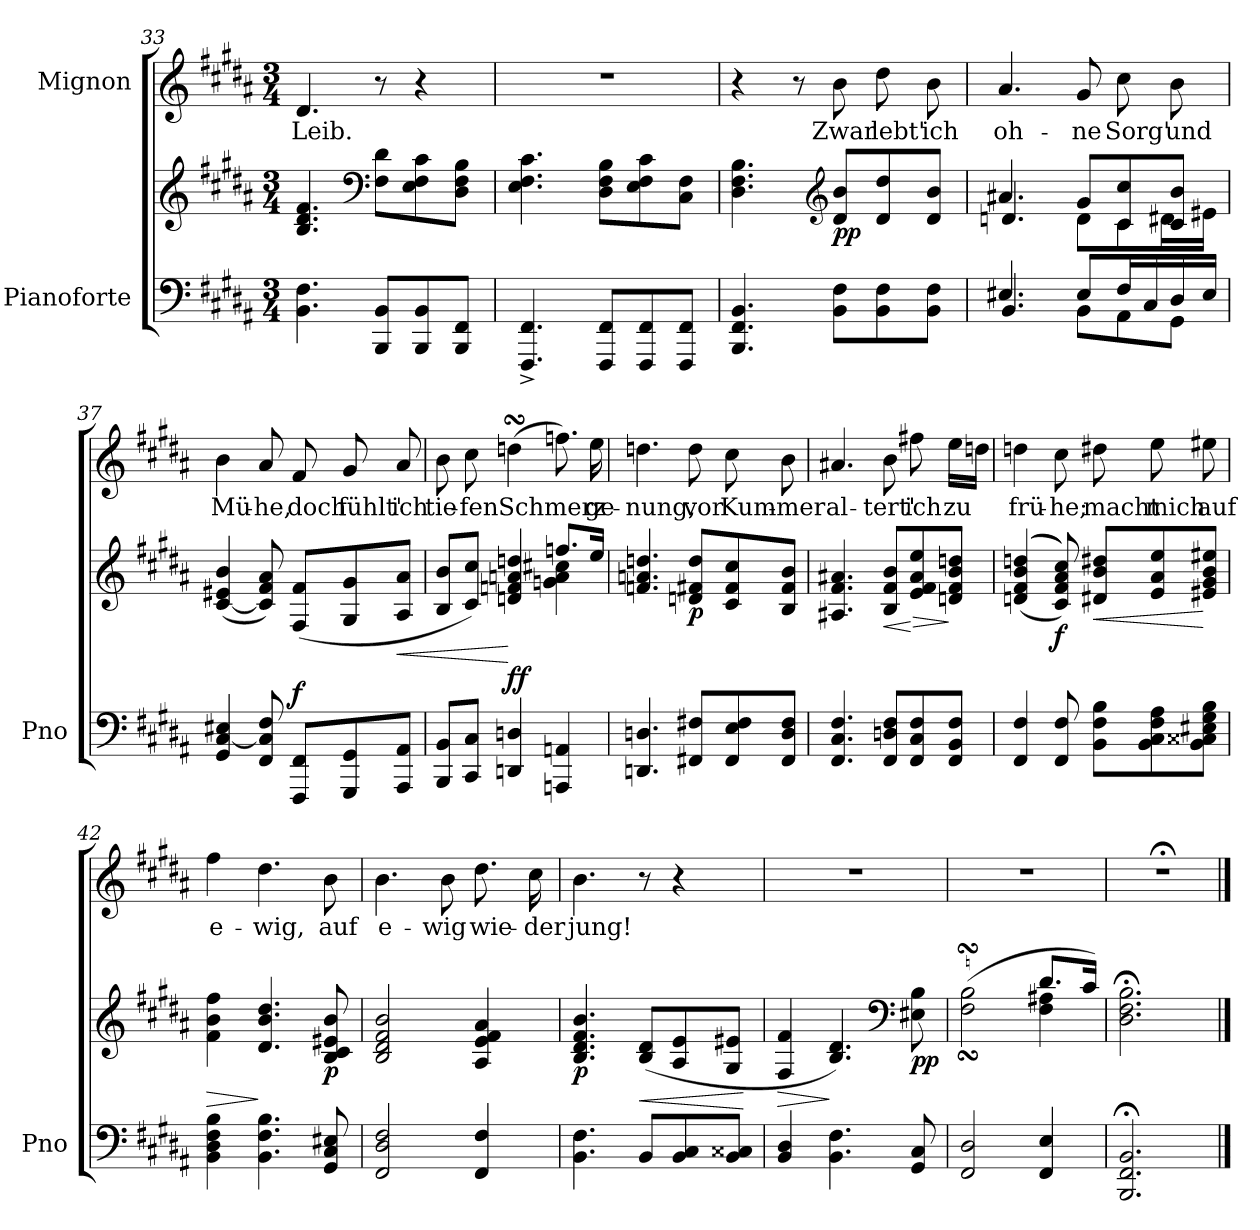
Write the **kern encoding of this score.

**kern	**kern	**dynam	**kern	**text
*part2	*part2	*part2	*part1	*part1
*staff3	*staff2	*staff2/3	*staff1	*staff1
*I"Pianoforte	*	*	*I"Mignon	*
*I'Pno	*	*	*	*
*clefF4	*clefG2	*	*clefG2	*
*k[f#c#g#d#a#]	*k[f#c#g#d#a#]	*	*k[f#c#g#d#a#]	*
*M3/4	*M3/4	*	*M3/4	*
=33	=33	=33	=33	=33
!	!	!	!	!LO:LY:b
4.BB\ 4.F#\	4.B/ 4.d#/ 4.f#/	.	4.d#/	Leib.
*	*clefF4	*	*	*
8BBB/ 8BB/L	8F#\ 8d#\L	.	8r	.
8BBB/ 8BB/	8E\ 8F#\ 8c#\	.	4r	.
8BBB/ 8FF#/J	8D#\ 8F#\ 8B\J	.	.	.
=34	=34	=34	=34	=34
4.FFF#/^ 4.FF#/^	4.E\ 4.F#\ 4.c#\	.	2.r	.
8FFF#/ 8FF#/L	8D#\ 8F#\ 8B\L	.	.	.
8FFF#/ 8FF#/	8E\ 8F#\ 8c#\	.	.	.
8FFF#/ 8FF#/J	8C#\ 8F#\J	.	.	.
=35	=35	=35	=35	=35
4.BBB/ 4.FF#/ 4.BB/	4.D#\ 4.F#\ 4.B\	.	4r	.
.	.	.	8r	.
*	*clefG2	*	*	*
!	!	!LO:DY:b	!	!LO:LY:b
8BB\ 8F#\L	8d#/ 8b/L	pp	8b\	Zwar
!	!	!	!	!LO:LY:b
8BB\ 8F#\	8d#/ 8dd#/	.	8dd#\	lebt'
!	!	!	!	!LO:LY:b
8BB\ 8F#\J	8d#/ 8b/J	.	8b\	ich
=36	=36	=36	=36	=36
*^	*^	*	*	*
!	!	!	!	!	!	!LO:LY:b
4.E#X/	4.BB/	4.a#X/	4.dn/	.	4.a#/	oh-
!	!	!	!	!	!	!LO:LY:b
8E#/L	8BB\L	8g#/L	8d\L	.	8g#/	-ne
!	!	!	!	!	!	!LO:LY:b
16F#/L	8AA#\	8c#/ 8cc#/	8c#\	.	8cc#\	Sorg'
16C#/	.	.	.	.	.	.
!	!	!	!	!	!	!LO:LY:b
16D#/	8GG#\J	8c#/ 8b/J	16d#X\L	.	8b\	und
16E#/JJ	.	.	16e#X\JJ	.	.	.
*v	*v	*	*	*	*	*
!!LO:LB:g=z
=37	=37	=37	=37	=37	=37
!	!	!	!	!	!LO:LY:b
*	*v	*v	*	*	*
4GG#/ [4C#/ 4E#X/	(>[4c#/ 4e#X/ 4b/	.	4b\	Mü-
!	!	!	!	!LO:LY:b
8FF#/ 8C#/] 8F#/	8c#/] 8f#/ 8a#/)	.	8a#/	-he,
!	!	!LO:DY:a=2	!	!LO:LY:b
8FFF#/ 8FF#/L	(<8F#/ 8f#/L	f	8f#/	doch
!	!	!	!	!LO:LY:b
8GGG#/ 8GG#/	8G#/ 8g#/	.	8g#/	fühlt'
!	!	!LO:HP:b	!	!LO:LY:b
8AAA#/ 8AA#/J	8A#/ 8a#/J	<	8a#/	ich
=38	=38	=38	=38	=38
*	*^	*	*	*
!	!	!	!	!	!LO:LY:b
8BBB/ 8BB/L	8B/ 8b/L	2ryy	.	8b\	tie-
!	!	!	!	!	!LO:LY:b
8CC#/ 8C#/J	8c#/ 8cc#/J)	.	.	8cc#\	-fen
!	!	!	!LO:DY:n=1:a=2	!	!LO:LY:b
4DDn/ 4Dn/	4dn/ 4fn/ 4an/ 4ddn/	.	[ ff	(>4ddnsSSs\	Schmerz
4AAAn/ 4AAn/	8.ffn/L	4gn\ 4a\ 4cc#X\	.	8.ffn\)	.
!	!	!	!	!	!LO:LY:b
.	16ee/Jk	.	.	16ee\	ge-
*	*v	*v	*	*	*
=39	=39	=39	=39	=39
!	!	!	!	!LO:LY:b
4.DDn/ 4.Dn/	4.fn/ 4.an/ 4.ddn/	.	4.ddn\	-nung,
!	!	!LO:DY:b	!	!LO:LY:b
8FF#X/ 8F#X/L	8dn/ 8f#X/ 8dd/L	p	8dd\	vor
!	!	!	!	!LO:LY:b
8FF#/ 8E/ 8F#/	8c#/ 8f#/ 8cc#/	.	8cc#\	Kum-
!	!	!	!	!LO:LY:b
8FF#/ 8D/ 8F#/J	8B/ 8f#/ 8b/J	.	8b\	-mer
=40	=40	=40	=40	=40
!	!	!	!	!LO:LY:b
4.FF#/ 4.C#/ 4.F#/	4.A#X/ 4.f#/ 4.a#X/	.	4.a#X/	al-
!	!	!LO:HP:b	!	!LO:LY:b
8FF#/ 8Dn/ 8F#/L	8B/ 8f#/ 8b/L	<	8b\	-tert'
!	!	!LO:HP:n=1:b	!	!LO:LY:b
8FF#/ 8C#/ 8F#/	8e/ 8f#/ 8a#/ 8ee/	[ >	8ff#X\	ich
!	!	!	!	!LO:LY:b
8FF#/ 8BB/ 8F#/J	8dn/ 8f#/ 8b/ 8ddn/J	]	16ee\LL	zu
.	.	.	16ddn\JJ	.
!!LO:LB:g=z
=41	=41	=41	=41	=41
!	!	!	!	!LO:LY:b
4FF#/ 4F#/	(>(>(<4dn/ 4f#/ 4b/ 4ddn/	.	4ddn\	frü-
!	!	!LO:DY:b	!	!LO:LY:b
8FF#/ 8F#/	8c#/ 8f#/ 8a#/ 8cc#/)))	f	8cc#\	-he;
!	!	!LO:HP:b	!	!LO:LY:b
8BB\ 8F#\ 8B\L	8d#X/ 8b/ 8dd#X/L	<	8dd#X\	macht
!	!	!	!	!LO:LY:b
8BB\ 8C#\ 8F#\ 8A#\	8e/ 8a#/ 8ee/	.	8ee\	mich
!	!	!	!	!LO:LY:b
8BB\ 8C##X\ 8E#X\ 8G#\ 8B\J	8e#X/ 8g#/ 8b/ 8ee#X/J	[	8ee#X\	auf
=42	=42	=42	=42	=42
!	!	!LO:HP:b	!	!LO:LY:b
4BB\ 4D#\ 4F#\ 4B\	4f#\ 4b\ 4ff#\	>	4ff#\	e-
!	!	!	!	!LO:LY:b
4.BB\ 4.F#\ 4.B\	4.d#/ 4.b/ 4.dd#/	]	4.dd#\	-wig,
!	!	!LO:DY:b	!	!LO:LY:b
8GG#/ 8C#/ 8E#X/	8B/ 8c#/ 8e#X/ 8b/	p	8b\	auf
=43	=43	=43	=43	=43
!	!	!	!	!LO:LY:b
2FF#/ 2D#/ 2F#/	2B/ 2d#/ 2f#/ 2b/	.	4.b\	e-
!	!	!	!	!LO:LY:b
.	.	.	8b\	-wig
!	!	!	!	!LO:LY:b
4FF#/ 4F#/	4A#/ 4e/ 4f#/ 4a#/	.	8.dd#\	wie-
!	!	!	!	!LO:LY:b
.	.	.	16cc#\	-der
=44	=44	=44	=44	=44
!	!	!LO:DY:b	!	!LO:LY:b
4.BB\ 4.F#\	4.B/ 4.d#/ 4.f#/ 4.b/	p	4.b\	jung!
!	!	!LO:HP:b	!	!
8BB/L	(>8B/ 8d#/L	<	8r	.
8BB/ 8C#/	8A#/ 8e/	.	4r	.
8BB/ 8C##X/J	8G#/ 8e#X/J	.	.	.
.	.	[	.	.
=45	=45	=45	=45	=45
!	!	!LO:HP:b	!	!
4BB/ 4D#/	4F#/ 4f#/	>	2.r	.
4.BB\ 4.F#\	4.B/ 4.d#/)	]	.	.
*	*clefF4	*	*	*
!	!	!LO:DY:b	!	!
8GG#/ 8C#/	8E#X\ 8B\	pp	.	.
=46	=46	=46	=46	=46
*	*^	*	*	*
2FF#/ 2D#/	(<2F#\sSSS 2B\sSSS	2ryy	.	2.r	.
4FF#/ 4E/	4F#\ 4A#\	8.d#/L	.	.	.
.	.	16c#/Jk)	.	.	.
*	*v	*v	*	*	*
=47	=47	=47	=47	=47
2.BBB/;< 2.FF#/;< 2.BB/;<	2.D#\;< 2.F#\;< 2.B\;<	.	2.r;<	.
==	==	==	==	==
*-	*-	*-	*-	*-
